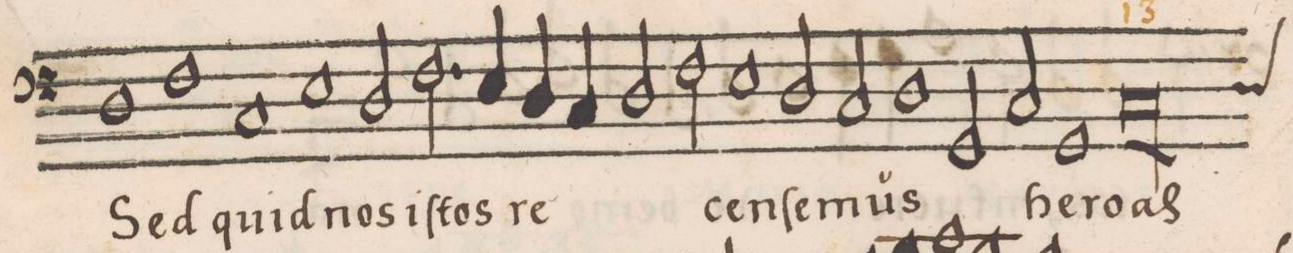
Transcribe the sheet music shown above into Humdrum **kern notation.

**kern	**text
*I"BASSVS	*
*clefF4	*
*k[]	*
*met(c)	*
*M2/1	*
1D	Sed
1F	.
=50	=50
1C	quid
1E	.
=51	=51
2D/	noss
2.F\	iſ-
4E/	-tos
4D/	re-
4C/	.
=52	=52
2D/	.
2F\	.
1E	-cen-
=53	=53
2D/	-ſe-
2C/	-nus
1D	.
=54	=54
2GG/	.
2C/	he-
1GG	-ro-
=55	=55
*custos:D	*
0Cl\	-as
=56	=56
*-	*-
